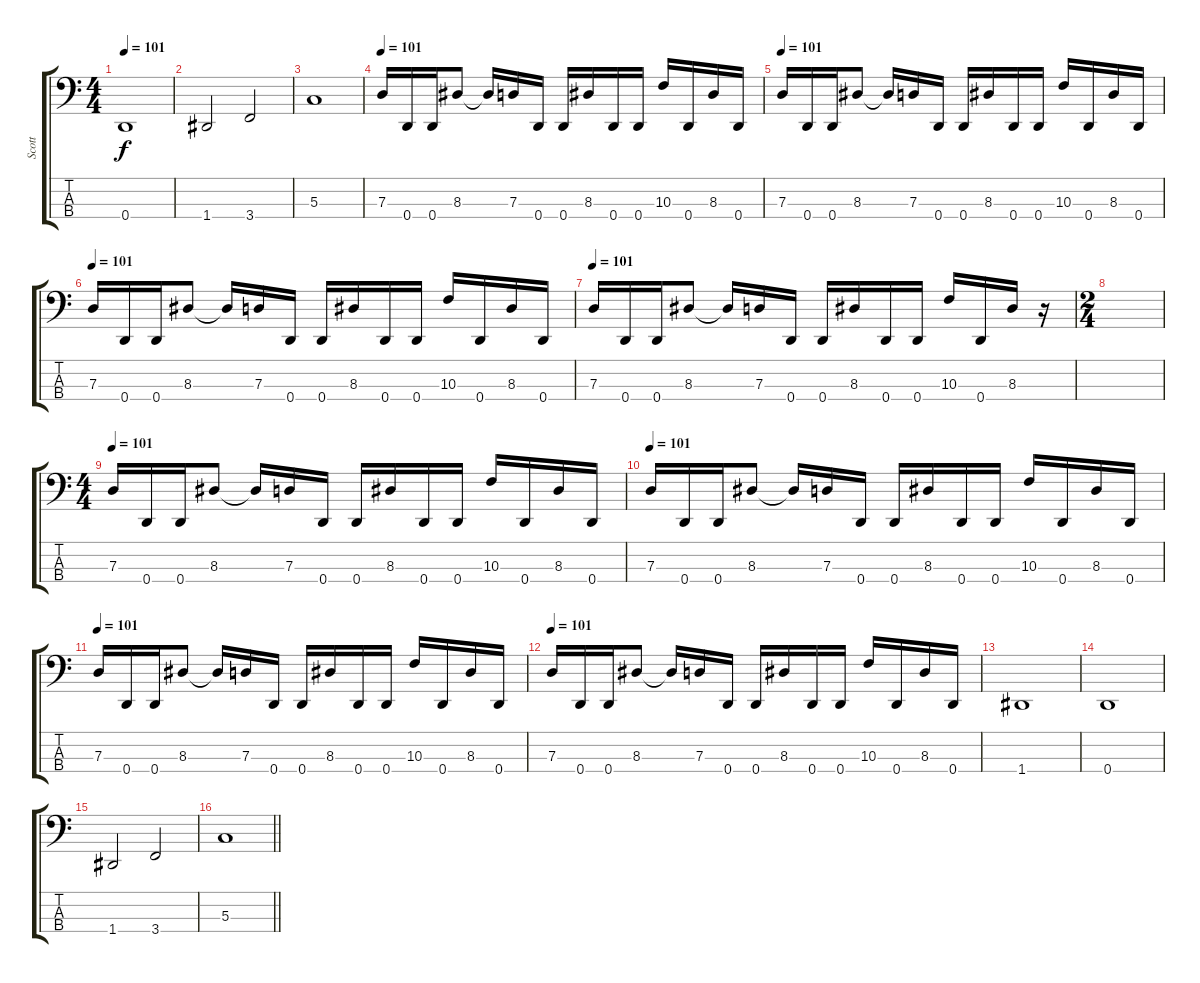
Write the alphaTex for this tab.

\track ("Scott" "Scott") {instrument electricbasspick}
\staff {score tabs}
\tuning (F2 C2 G1 D1) {hide}
\ts (4 4)
\tempo 101
\clef f4
\ks c
0.4.1{dy f} |
1.4.2 3.4.2 |
5.3.1 |
\tempo 101
7.3.16 0.4.16 0.4.16 8.3.8 8.3{t}.16 7.3.16 0.4.16 0.4.16 8.3.16 0.4.16 0.4.16 10.3.16 0.4.16 8.3.16 0.4.16 |
\tempo 101
7.3.16 0.4.16 0.4.16 8.3.8 8.3{t}.16 7.3.16 0.4.16 0.4.16 8.3.16 0.4.16 0.4.16 10.3.16 0.4.16 8.3.16 0.4.16 |
\tempo 101
7.3.16 0.4.16 0.4.16 8.3.8 8.3{t}.16 7.3.16 0.4.16 0.4.16 8.3.16 0.4.16 0.4.16 10.3.16 0.4.16 8.3.16 0.4.16 |
\tempo 101
7.3.16 0.4.16 0.4.16 8.3.8 8.3{t}.16 7.3.16 0.4.16 0.4.16 8.3.16 0.4.16 0.4.16 10.3.16 0.4.16 8.3.16 r.16 |
\ts (2 4)
|
\ts (4 4)
\tempo 101
7.3.16 0.4.16 0.4.16 8.3.8 8.3{t}.16 7.3.16 0.4.16 0.4.16 8.3.16 0.4.16 0.4.16 10.3.16 0.4.16 8.3.16 0.4.16 |
\tempo 101
7.3.16 0.4.16 0.4.16 8.3.8 8.3{t}.16 7.3.16 0.4.16 0.4.16 8.3.16 0.4.16 0.4.16 10.3.16 0.4.16 8.3.16 0.4.16 |
\tempo 101
7.3.16 0.4.16 0.4.16 8.3.8 8.3{t}.16 7.3.16 0.4.16 0.4.16 8.3.16 0.4.16 0.4.16 10.3.16 0.4.16 8.3.16 0.4.16 |
\tempo 101
7.3.16 0.4.16 0.4.16 8.3.8 8.3{t}.16 7.3.16 0.4.16 0.4.16 8.3.16 0.4.16 0.4.16 10.3.16 0.4.16 8.3.16 0.4.16 |
1.4.1 |
0.4.1 |
1.4.2 3.4.2 |
\barLineRight lightlight
5.3.1
